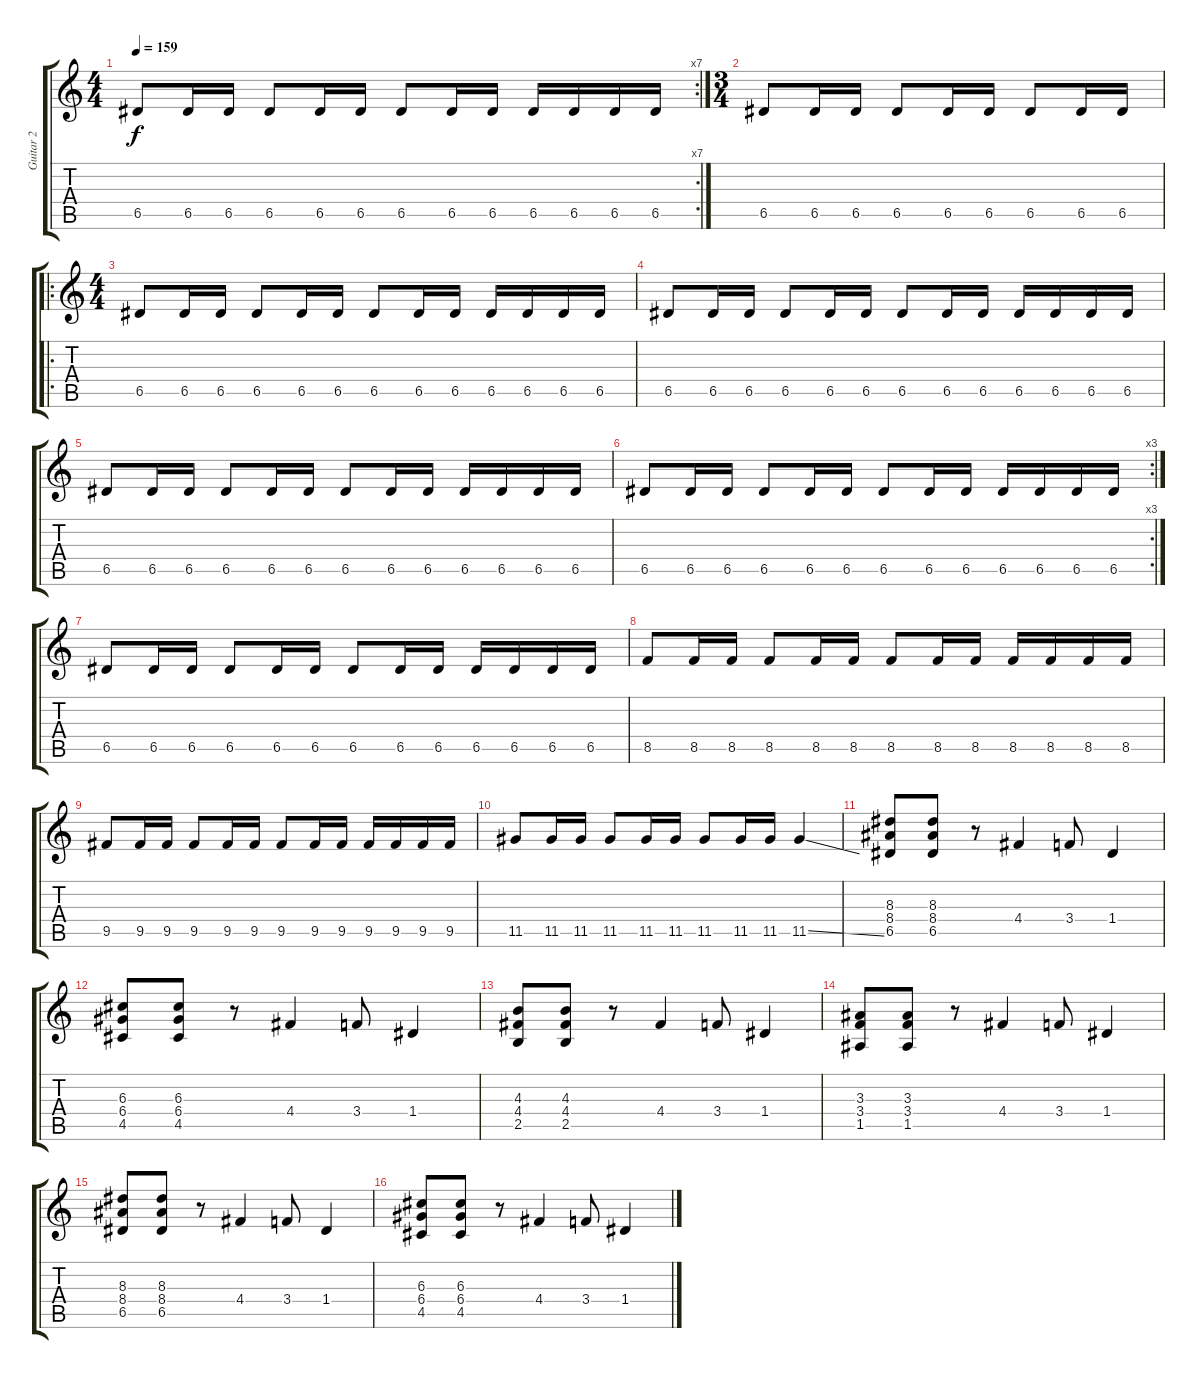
\track ("Guitar 2" "Guitar 2") {instrument distortionguitar}
\staff {score tabs}
\tuning (E4 B3 G3 D3 A2 E2) {hide}
\rc 7
\ts (4 4)
\tempo 159
\clef g2
\ks c
6.5.8{dy f instrument distortionguitar} 6.5.16 6.5.16 6.5.8 6.5.16 6.5.16 6.5.8 6.5.16 6.5.16 6.5.16 6.5.16 6.5.16 6.5.16 |
\ts (3 4)
6.5.8 6.5.16 6.5.16 6.5.8 6.5.16 6.5.16 6.5.8 6.5.16 6.5.16 |
\ro
\ts (4 4)
6.5.8 6.5.16 6.5.16 6.5.8 6.5.16 6.5.16 6.5.8 6.5.16 6.5.16 6.5.16 6.5.16 6.5.16 6.5.16 |
6.5.8 6.5.16 6.5.16 6.5.8 6.5.16 6.5.16 6.5.8 6.5.16 6.5.16 6.5.16 6.5.16 6.5.16 6.5.16 |
6.5.8 6.5.16 6.5.16 6.5.8 6.5.16 6.5.16 6.5.8 6.5.16 6.5.16 6.5.16 6.5.16 6.5.16 6.5.16 |
\rc 3
6.5.8 6.5.16 6.5.16 6.5.8 6.5.16 6.5.16 6.5.8 6.5.16 6.5.16 6.5.16 6.5.16 6.5.16 6.5.16 |
6.5.8 6.5.16 6.5.16 6.5.8 6.5.16 6.5.16 6.5.8 6.5.16 6.5.16 6.5.16 6.5.16 6.5.16 6.5.16 |
8.5.8 8.5.16 8.5.16 8.5.8 8.5.16 8.5.16 8.5.8 8.5.16 8.5.16 8.5.16 8.5.16 8.5.16 8.5.16 |
9.5.8 9.5.16 9.5.16 9.5.8 9.5.16 9.5.16 9.5.8 9.5.16 9.5.16 9.5.16 9.5.16 9.5.16 9.5.16 |
11.5.8 11.5.16 11.5.16 11.5.8 11.5.16 11.5.16 11.5.8 11.5.16 11.5.16 11.5{ss}.4 |
(8.3 8.4 6.5).8 (8.3 8.4 6.5).8 r.8 4.4.4 3.4.8 1.4.4 |
(6.3 6.4 4.5).8 (6.3 6.4 4.5).8 r.8 4.4.4 3.4.8 1.4.4 |
(4.3 4.4 2.5).8 (4.3 4.4 2.5).8 r.8 4.4.4 3.4.8 1.4.4 |
(3.3 3.4 1.5).8 (3.3 3.4 1.5).8 r.8 4.4.4 3.4.8 1.4.4 |
(8.3 8.4 6.5).8 (8.3 8.4 6.5).8 r.8 4.4.4 3.4.8 1.4.4 |
(6.3 6.4 4.5).8 (6.3 6.4 4.5).8 r.8 4.4.4 3.4.8 1.4.4
